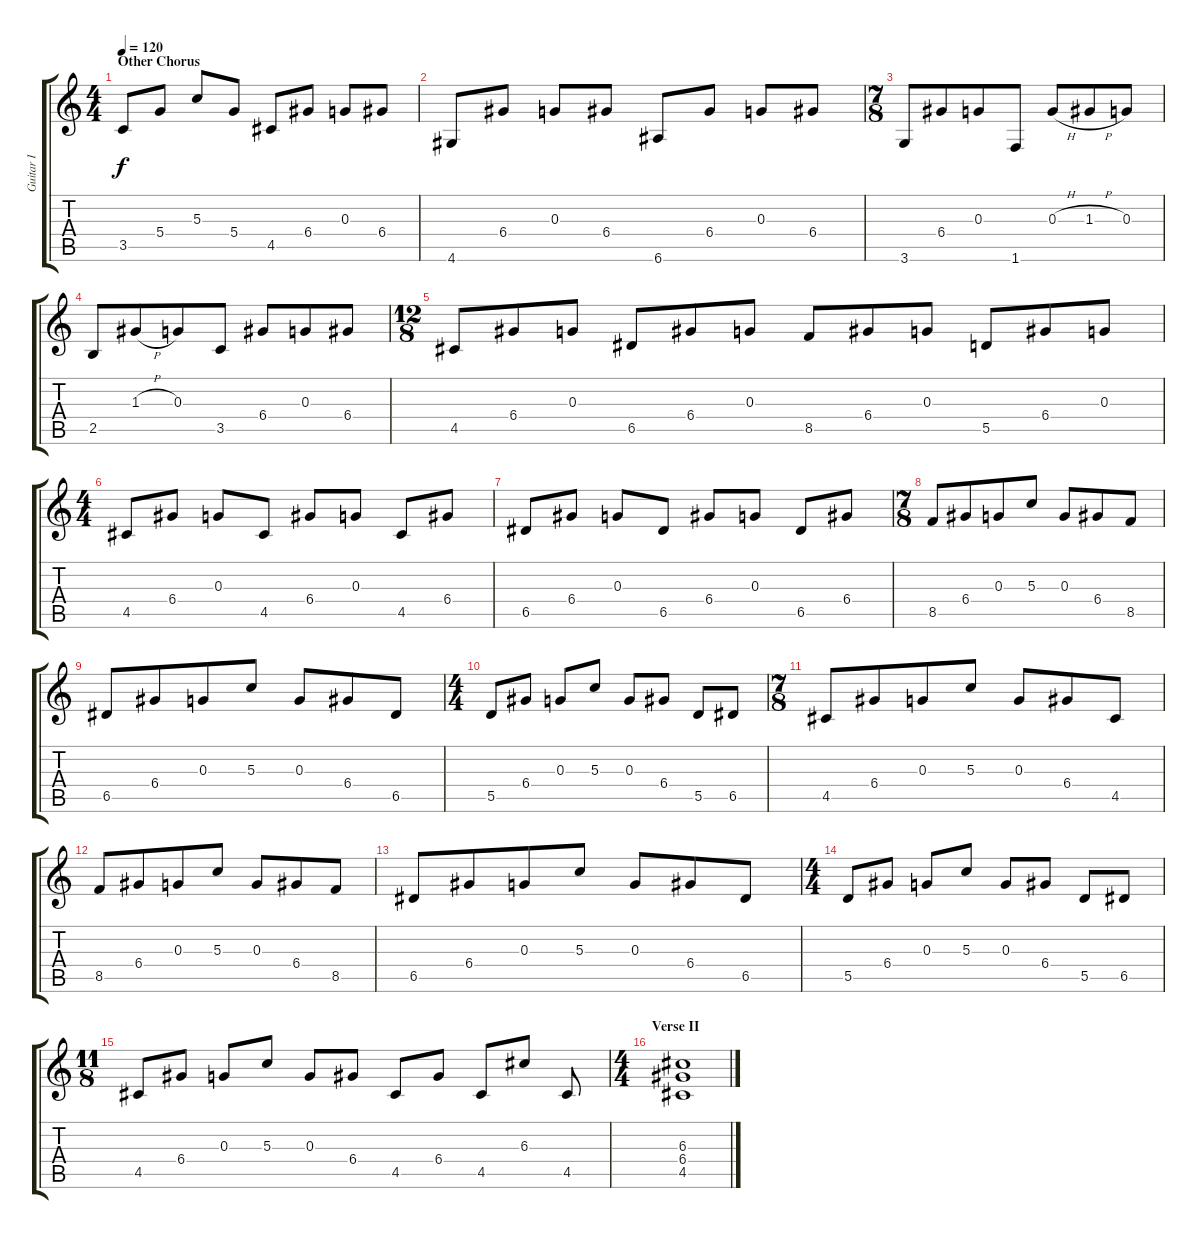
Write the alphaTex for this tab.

\track ("Guitar I" "Guitar I") {instrument distortionguitar}
\staff {score tabs}
\tuning (E4 B3 G3 D3 A2 E2) {hide}
\ts (4 4)
\section ("" "Other Chorus")
\tempo 120
\clef g2
\ks c
3.5.8{dy f volume 15 instrument overdrivenguitar} 5.4.8 5.3.8 5.4.8 4.5.8 6.4.8 0.3.8 6.4.8 |
4.6.8 6.4.8 0.3.8 6.4.8 6.6.8 6.4.8 0.3.8 6.4.8 |
\ts (7 8)
3.6.8 6.4.8 0.3.8 1.6.8 0.3{h}.8 1.3{h}.8 0.3.8 |
2.5.8 1.3{h}.8 0.3.8 3.5.8 6.4.8 0.3.8 6.4.8 |
\ts (12 8)
4.5.8 6.4.8 0.3.8 6.5.8 6.4.8 0.3.8 8.5.8 6.4.8 0.3.8 5.5.8 6.4.8 0.3.8 |
\ts (4 4)
4.5.8 6.4.8 0.3.8 4.5.8 6.4.8 0.3.8 4.5.8 6.4.8 |
6.5.8 6.4.8 0.3.8 6.5.8 6.4.8 0.3.8 6.5.8 6.4.8 |
\ts (7 8)
8.5.8 6.4.8 0.3.8 5.3.8 0.3.8 6.4.8 8.5.8 |
6.5.8 6.4.8 0.3.8 5.3.8 0.3.8 6.4.8 6.5.8 |
\ts (4 4)
5.5.8 6.4.8 0.3.8 5.3.8 0.3.8 6.4.8 5.5.8 6.5.8 |
\ts (7 8)
4.5.8 6.4.8 0.3.8 5.3.8 0.3.8 6.4.8 4.5.8 |
8.5.8 6.4.8 0.3.8 5.3.8 0.3.8 6.4.8 8.5.8 |
6.5.8 6.4.8 0.3.8 5.3.8 0.3.8 6.4.8 6.5.8 |
\ts (4 4)
5.5.8 6.4.8 0.3.8 5.3.8 0.3.8 6.4.8 5.5.8 6.5.8 |
\ts (11 8)
4.5.8 6.4.8 0.3.8 5.3.8 0.3.8 6.4.8 4.5.8 6.4.8 4.5.8 6.3.8 4.5.8 |
\ts (4 4)
\section ("" "Verse II")
(6.3 6.4 4.5).1{instrument distortionguitar}
